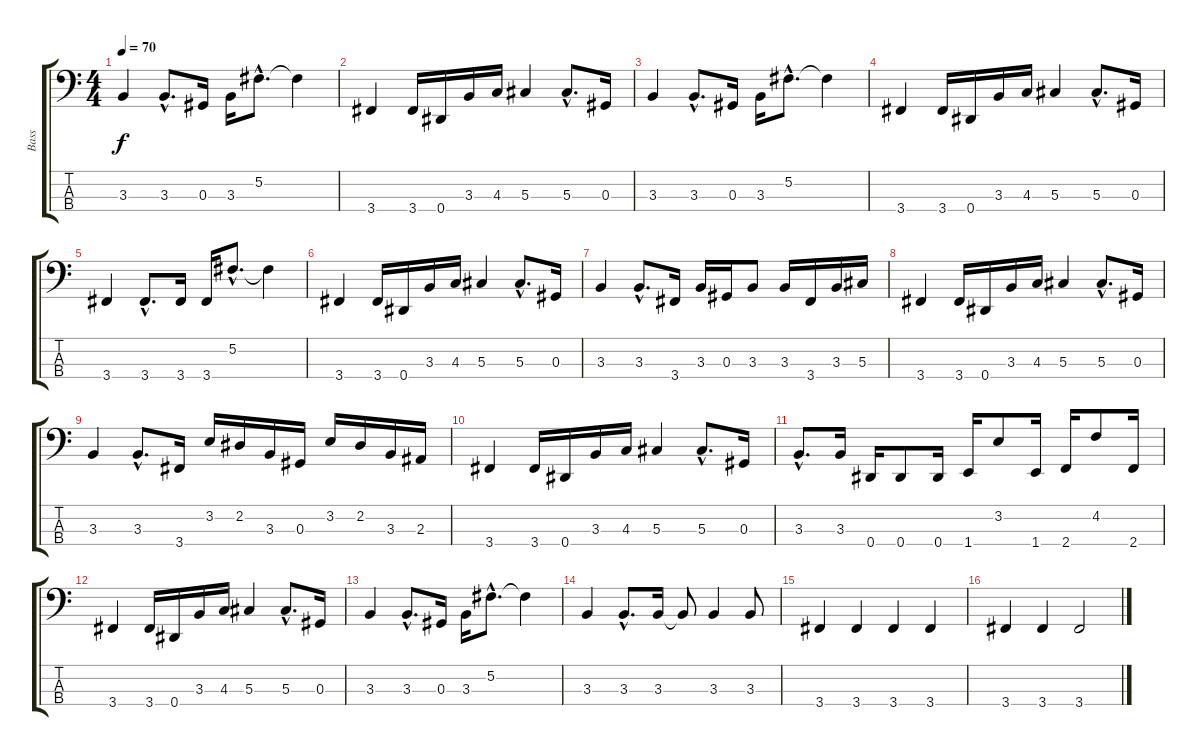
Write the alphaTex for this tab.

\track ("Bass" "Bass") {instrument electricbasspick}
\staff {score tabs}
\tuning (Gb2 Db2 Ab1 Eb1) {hide}
\ts (4 4)
\tempo 70
\clef f4
\ks c
3.3.4{dy f} 3.3{hac}.8{d} 0.3.16 3.3.16 5.2{hac}.8{d} 5.2{t}.4 |
3.4.4 3.4.16 0.4.16 3.3.16 4.3.16 5.3.4 5.3{hac}.8{d} 0.3.16 |
3.3.4 3.3{hac}.8{d} 0.3.16 3.3.16 5.2{hac}.8{d} 5.2{t}.4 |
3.4.4 3.4.16 0.4.16 3.3.16 4.3.16 5.3.4 5.3{hac}.8{d} 0.3.16 |
3.4.4 3.4{hac}.8{d} 3.4.16 3.4.16 5.2{hac}.8{d} 5.2{t}.4 |
3.4.4 3.4.16 0.4.16 3.3.16 4.3.16 5.3.4 5.3{hac}.8{d} 0.3.16 |
3.3.4 3.3{hac}.8{d} 3.4.16 3.3.16 0.3.16 3.3.8 3.3.16 3.4.16 3.3.16 5.3.16 |
3.4.4 3.4.16 0.4.16 3.3.16 4.3.16 5.3.4 5.3{hac}.8{d} 0.3.16 |
3.3.4 3.3{hac}.8{d} 3.4.16 3.2.16 2.2.16 3.3.16 0.3.16 3.2.16 2.2.16 3.3.16 2.3.16 |
3.4.4 3.4.16 0.4.16 3.3.16 4.3.16 5.3.4 5.3{hac}.8{d} 0.3.16 |
3.3{hac}.8{d} 3.3.16 0.4.16 0.4.8 0.4.16 1.4.16 3.2.8 1.4.16 2.4.16 4.2.8 2.4.16 |
3.4.4 3.4.16 0.4.16 3.3.16 4.3.16 5.3.4 5.3{hac}.8{d} 0.3.16 |
3.3.4 3.3{hac}.8{d} 0.3.16 3.3.16 5.2{hac}.8{d} 5.2{t}.4 |
3.3.4 3.3{hac}.8{d} 3.3.16 3.3{t}.8 3.3.4 3.3.8 |
3.4.4 3.4.4 3.4.4 3.4.4 |
3.4.4 3.4.4 3.4.2
